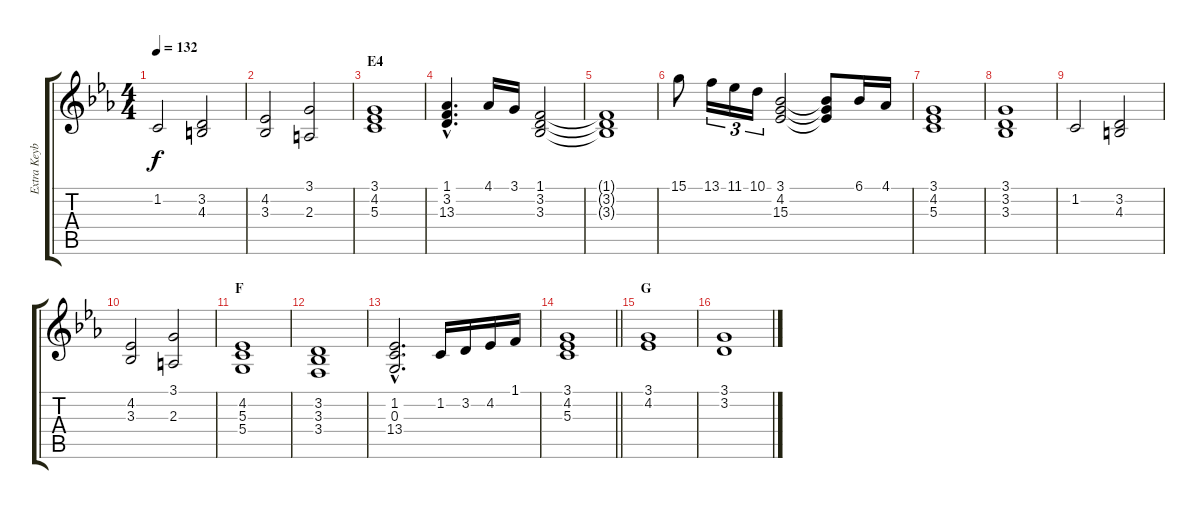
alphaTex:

\track ("Extra Keyboard" "Extra Keyb") {instrument synthstrings1}
\staff {score tabs}
\tuning (E4 B3 G3 D3 A2 E2) {hide}
\ts (4 4)
\tempo 132
\clef g2
\ks eb
1.2.2{dy f} (3.2 4.3).2 |
(4.2 3.3).2 (3.1 2.3).2 |
\section ("" "E4")
(3.1 4.2 5.3).1 |
(1.1{hac} 3.2{hac} 13.3{hac}).4{d} 4.1.16 3.1.16 (1.1 3.2 3.3).2 |
(1.1{t} 3.2{t} 3.3{t}).1 |
15.1.8 13.1.16{tu (3 2)} 11.1.16{tu (3 2)} 10.1.16{tu (3 2)} (3.1 4.2 15.3).2 (3.1{t} 4.2{t} 15.3{t}).8 6.1.16 4.1.16 |
(3.1 4.2 5.3).1 |
(3.1 3.2 3.3).1 |
1.2.2 (3.2 4.3).2 |
(4.2 3.3).2 (3.1 2.3).2 |
\section ("" "F")
(4.2 5.3 5.4).1 |
(3.2 3.3 3.4).1 |
(1.2{hac} 0.3{hac} 13.4{hac}).2{d} 1.2.16 3.2.16 4.2.16 1.1.16 |
\barLineRight lightlight
(3.1 4.2 5.3).1 |
\section ("" "G")
(3.1 4.2).1 |
(3.1 3.2).1
